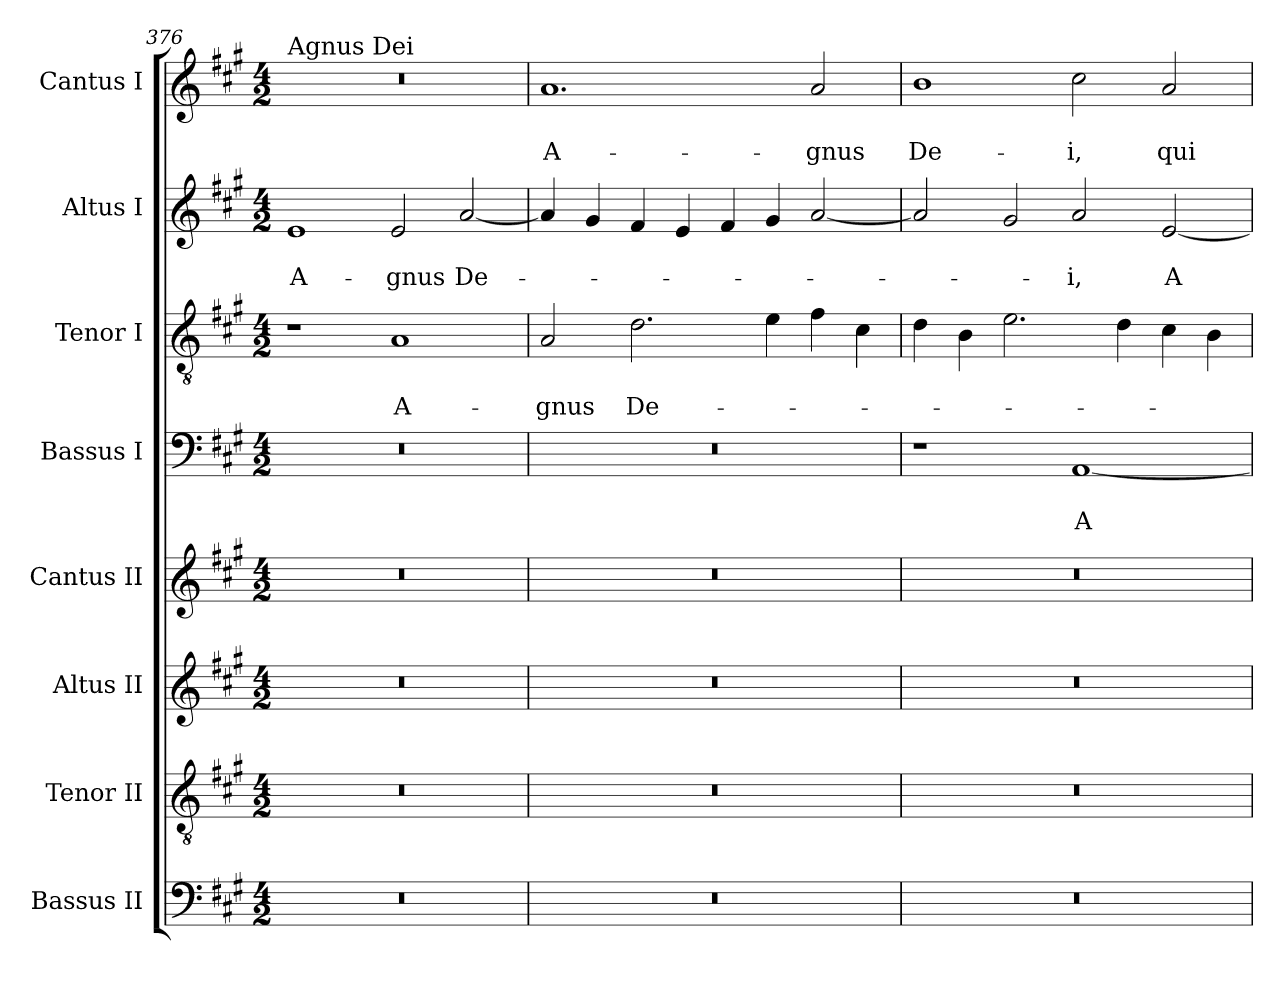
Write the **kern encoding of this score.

**kern	**kern	**kern	**kern	**kern	**text	**text	**kern	**text	**text	**kern	**text	**text	**kern	**text	**text
*part8	*part7	*part6	*part5	*part4	*part4	*part4	*part3	*part3	*part3	*part2	*part2	*part2	*part1	*part1	*part1
*staff8	*staff7	*staff6	*staff5	*staff4	*staff4	*staff4	*staff3	*staff3	*staff3	*staff2	*staff2	*staff2	*staff1	*staff1	*staff1
*I"Bassus II	*I"Tenor II	*I"Altus II	*I"Cantus II	*I"Bassus I	*	*	*I"Tenor I	*	*	*I"Altus I	*	*	*I"Cantus I	*	*
*I'B II	*I'T II	*I'A II	*I'C II	*I'B I	*	*	*I'T I	*	*	*I'A I	*	*	*I'C I	*	*
!!LO:PB:g=z
*clefF4	*clefGv2	*clefG2	*clefG2	*clefF4	*	*	*clefGv2	*	*	*clefG2	*	*	*clefG2	*	*
*k[f#c#g#]	*k[f#c#g#]	*k[f#c#g#]	*k[f#c#g#]	*k[f#c#g#]	*	*	*k[f#c#g#]	*	*	*k[f#c#g#]	*	*	*k[f#c#g#]	*	*
*A:	*A:	*A:	*A:	*A:	*	*	*A:	*	*	*A:	*	*	*A:	*	*
*M4/2	*M4/2	*M4/2	*M4/2	*M4/2	*	*	*M4/2	*	*	*M4/2	*	*	*M4/2	*	*
=376X6	=376X6	=376X6	=376X6	=376X6	=376X6	=376X6	=376X6	=376X6	=376X6	=376X6	=376X6	=376X6	=376X6	=376X6	=376X6
!	!	!	!	!	!	!	!	!	!	!	!	!	!LO:TX:a:t=Agnus Dei	!	!
0r	0r	0r	0r	0r	.	.	1r	.	.	1e	.	A-	0r	.	.
.	.	.	.	.	.	.	1A	.	A-	2e/	.	-gnus	.	.	.
.	.	.	.	.	.	.	.	.	.	[2a/	.	De-	.	.	.
=377	=377	=377	=377	=377	=377	=377	=377	=377	=377	=377	=377	=377	=377	=377	=377
0r	0r	0r	0r	0r	.	.	2A/	.	-gnus	4a/]	.	.	1.a	.	A-
.	.	.	.	.	.	.	.	.	.	4g#/	.	.	.	.	.
.	.	.	.	.	.	.	2.d\	.	De-	4f#/	.	.	.	.	.
.	.	.	.	.	.	.	.	.	.	4e/	.	.	.	.	.
.	.	.	.	.	.	.	.	.	.	4f#/	.	.	.	.	.
.	.	.	.	.	.	.	4e\	.	.	4g#/	.	.	.	.	.
.	.	.	.	.	.	.	4f#\	.	.	[2a/	.	.	2a/	.	-gnus
.	.	.	.	.	.	.	4c#\	.	.	.	.	.	.	.	.
=378	=378	=378	=378	=378	=378	=378	=378	=378	=378	=378	=378	=378	=378	=378	=378
0r	0r	0r	0r	1r	.	.	4d\	.	.	2a/]	.	.	1b	.	De-
.	.	.	.	.	.	.	4B\	.	.	.	.	.	.	.	.
.	.	.	.	.	.	.	2.e\	.	.	2g#/	.	.	.	.	.
.	.	.	.	[1AA	.	A-	.	.	.	2a/	.	-i,	2cc#\	.	-i,
.	.	.	.	.	.	.	4d\	.	.	.	.	.	.	.	.
.	.	.	.	.	.	.	4c#\	.	.	[2e/	.	A-	2a/	.	qui
.	.	.	.	.	.	.	4B\	.	.	.	.	.	.	.	.
=	=	=	=	=	=	=	=	=	=	=	=	=	=	=	=
*-	*-	*-	*-	*-	*-	*-	*-	*-	*-	*-	*-	*-	*-	*-	*-
